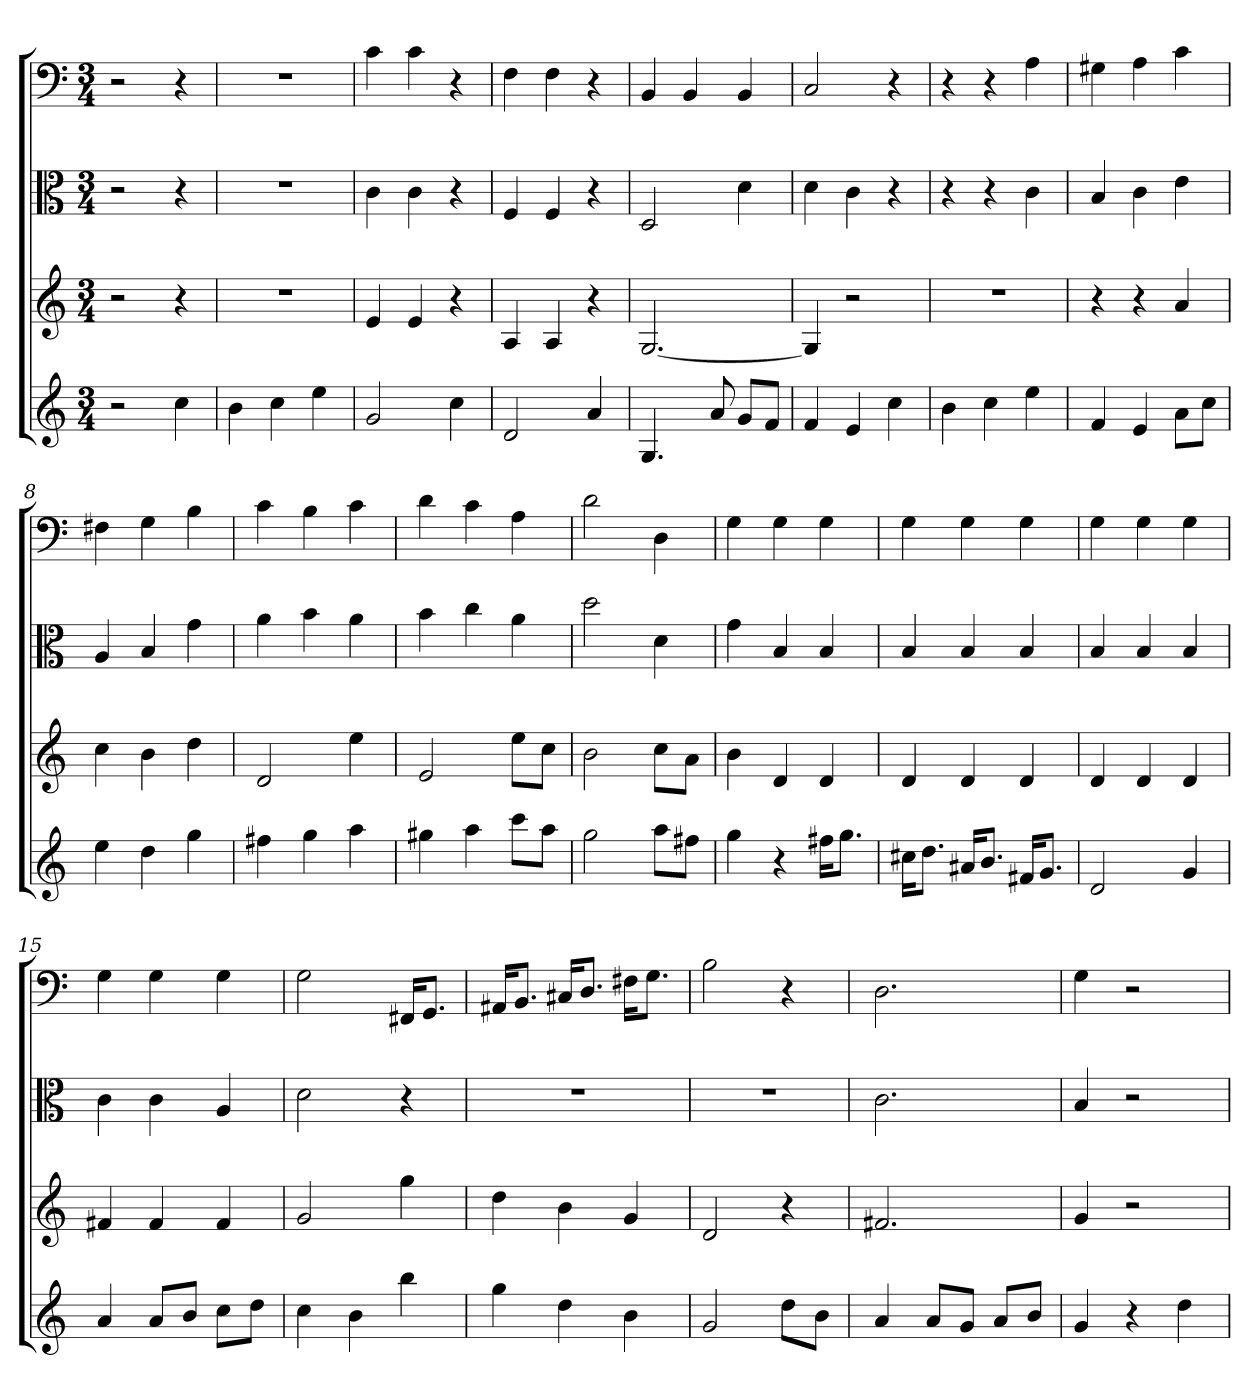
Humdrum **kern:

**kern	**kern	**kern	**kern
*part4	*part3	*part2	*part1
*staff4	*staff3	*staff2	*staff1
*	*	*clefC3	*clefF4
*k[]	*k[]	*k[]	*k[]
*C:	*C:	*C:	*C:
*M3/4	*M3/4	*M3/4	*M3/4
=	=	=	=
2r	2r	2r	2r
4cc	4r	4r	4r
=1	=1	=1	=1
4b	2.r	2.r	2.r
4cc	.	.	.
4ee	.	.	.
=2	=2	=2	=2
2g	4e	4c	4c
.	4e	4c	4c
4cc	4r	4r	4r
=3	=3	=3	=3
2d	4A	4F	4F
.	4A	4F	4F
4a	4r	4r	4r
=4	=4	=4	=4
4.G	[2.G	2D	4BB
.	.	.	4BB
8a	.	.	.
8gL	.	4d	4BB
8fJ	.	.	.
=5	=5	=5	=5
4f	4G]	4d	2C
4e	2r	4c	.
4cc	.	4r	4r
=6	=6	=6	=6
4b	2.r	4r	4r
4cc	.	4r	4r
4ee	.	4c	4A
=7	=7	=7	=7
4f	4r	4B	4G#X
4e	4r	4c	4A
8aL	4a	4e	4c
8ccJ	.	.	.
=8	=8	=8	=8
4ee	4cc	4A	4F#X
4dd	4b	4B	4G
4gg	4dd	4g	4B
=9	=9	=9	=9
4ff#X	2d	4a	4c
4gg	.	4b	4B
4aa	4ee	4a	4c
=10	=10	=10	=10
4gg#X	2e	4b	4d
4aa	.	4cc	4c
8cccL	8eeL	4a	4A
8aaJ	8ccJ	.	.
=11	=11	=11	=11
2gg	2b	2dd	2d
8aaL	8ccL	4d	4D
8ff#XJ	8aJ	.	.
=12	=12	=12	=12
4gg	4b	4g	4G
4r	4d	4B	4G
16ff#XKL	4d	4B	4G
8.ggJ	.	.	.
=13	=13	=13	=13
16cc#XKL	4d	4B	4G
8.ddJ	.	.	.
16a#XKL	4d	4B	4G
8.bJ	.	.	.
16f#XKL	4d	4B	4G
8.gJ	.	.	.
=14	=14	=14	=14
2d	4d	4B	4G
.	4d	4B	4G
4g	4d	4B	4G
=15	=15	=15	=15
4a	4f#X	4c	4G
8aL	4f#	4c	4G
8bJ	.	.	.
8ccL	4f#	4A	4G
8ddJ	.	.	.
=16	=16	=16	=16
4cc	2g	2d	2G
4b	.	.	.
4bb	4gg	4r	16FF#X/KL
.	.	.	8.GG/J
=17	=17	=17	=17
4gg	4dd	2.r	16AA#X/KL
.	.	.	8.BB/J
4dd	4b	.	16C#X/KL
.	.	.	8.D/J
4b	4g	.	16F#X\KL
.	.	.	8.G\J
=18	=18	=18	=18
2g	2d	2.r	2B
8ddL	4r	.	4r
8bJ	.	.	.
=19	=19	=19	=19
4a	2.f#X	2.c	2.D
8aL	.	.	.
8gJ	.	.	.
8aL	.	.	.
8bJ	.	.	.
=20	=20	=20	=20
4g	4g	4B	4G
4r	2r	2r	2r
4dd	.	.	.
=	=	=	=
*-	*-	*-	*-
